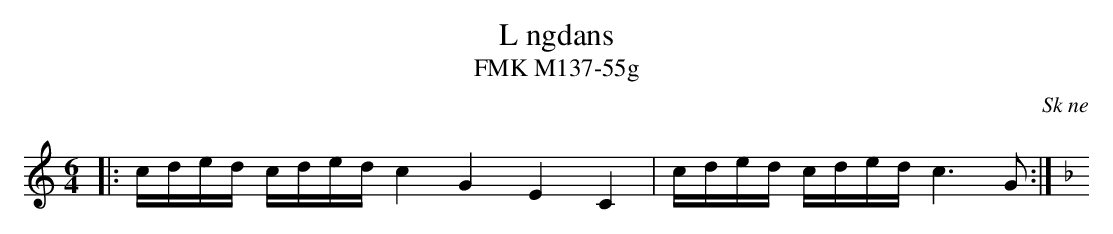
X:1
T:L ngdans
T:FMK M137-55g
O:Sk ne
M:6/4
L:1/16
K:C
|: cded cded c4 G4 E4 C4 |cded cded c4>G4 :|
[K:F}|: f2f2f2a2 agf g4 g4 g4 a4 gfg a4 | f2f2f2a2 agf g4 g4 g4 d2e2 f4  :|
